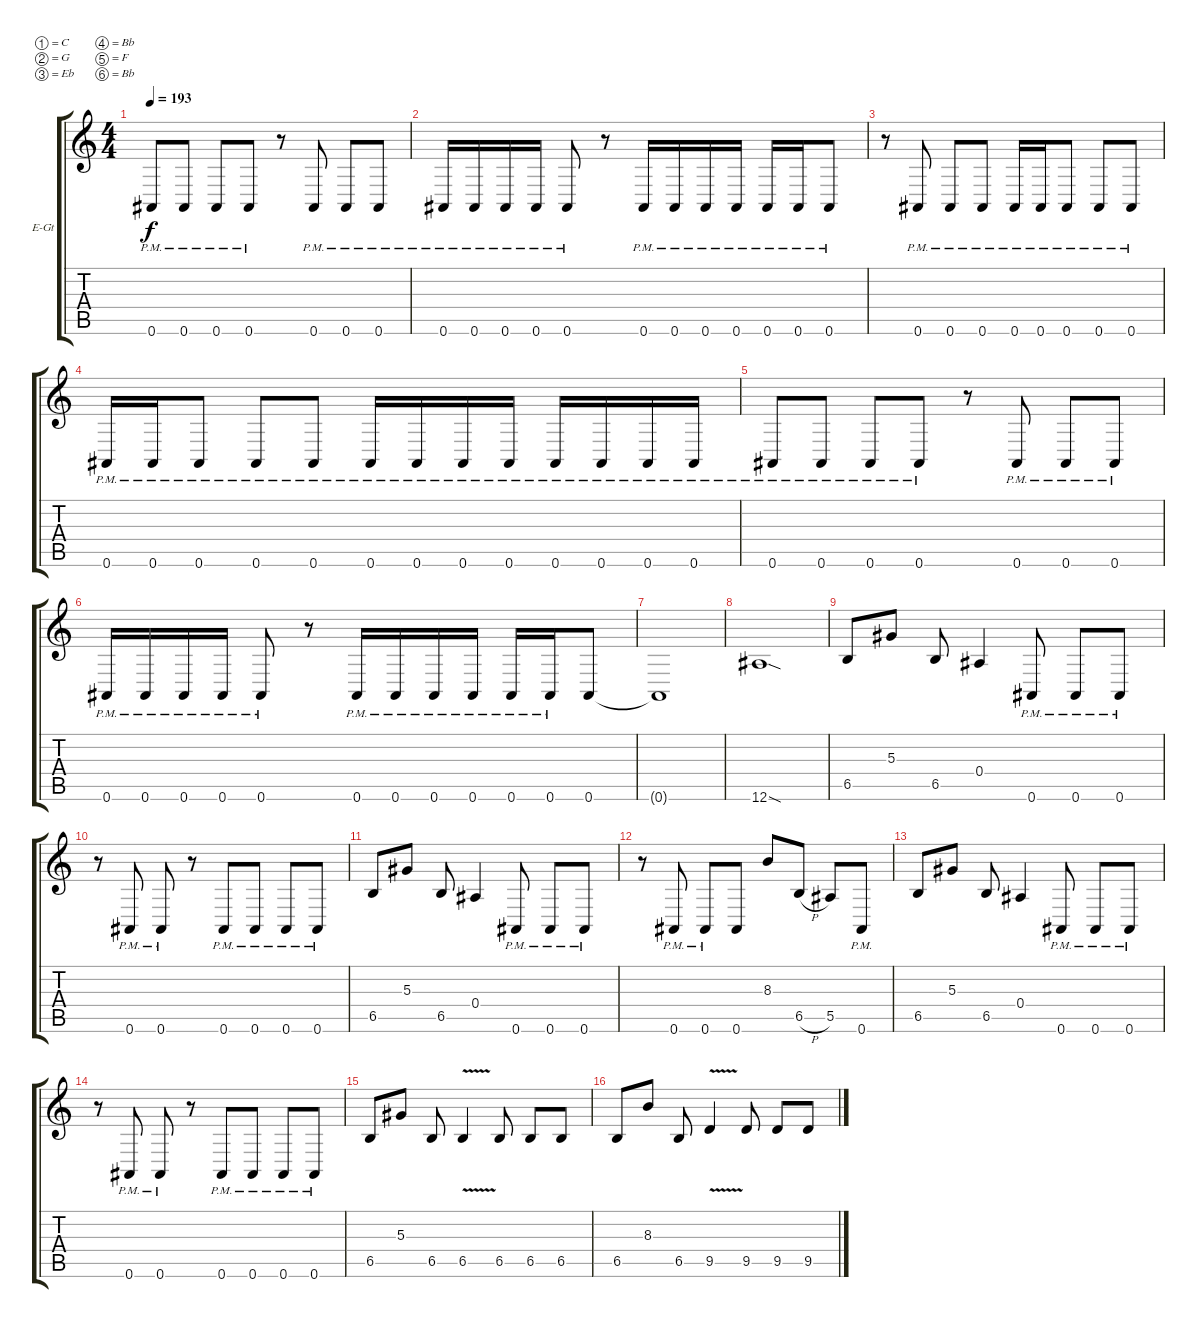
\bracketExtendMode groupsimilarinstruments
\firstSystemTrackNameOrientation horizontal
\otherSystemsTrackNameOrientation horizontal
\track ("Curtis Ward" "E-Gt") {instrument distortionguitar}
\staff {score tabs}
\tuning (C4 G3 Eb3 Bb2 F2 Bb1)
\ts (4 4)
\tempo 193
\clef g2
\ks c
0.6{pm}.8{dy f} 0.6{pm}.8 0.6{pm}.8 0.6{pm}.8 r.8 0.6{pm}.8 0.6{pm}.8 0.6{pm}.8 |
0.6{pm}.16 0.6{pm}.16 0.6{pm}.16 0.6{pm}.16 0.6{pm}.8 r.8 0.6{pm}.16 0.6{pm}.16 0.6{pm}.16 0.6{pm}.16 0.6{pm}.16 0.6{pm}.16 0.6{pm}.8 |
r.8 0.6{pm}.8 0.6{pm}.8 0.6{pm}.8 0.6{pm}.16 0.6{pm}.16 0.6{pm}.8 0.6{pm}.8 0.6{pm}.8 |
0.6{pm}.16 0.6{pm}.16 0.6{pm}.8 0.6{pm}.8 0.6{pm}.8 0.6{pm}.16 0.6{pm}.16 0.6{pm}.16 0.6{pm}.16 0.6{pm}.16 0.6{pm}.16 0.6{pm}.16 0.6{pm}.16 |
0.6{pm}.8 0.6{pm}.8 0.6{pm}.8 0.6{pm}.8 r.8 0.6{pm}.8 0.6{pm}.8 0.6{pm}.8 |
0.6{pm}.16 0.6{pm}.16 0.6{pm}.16 0.6{pm}.16 0.6{pm}.8 r.8 0.6{pm}.16 0.6{pm}.16 0.6{pm}.16 0.6{pm}.16 0.6{pm}.16 0.6{pm}.16 0.6.8 |
0.6{t}.1 |
12.6{sod}.1 |
6.5.8 5.3.8 6.5.8 0.4.4 0.6{pm}.8 0.6{pm}.8 0.6{pm}.8 |
r.8 0.6{pm}.8 0.6{pm}.8 r.8 0.6{pm}.8 0.6{pm}.8 0.6{pm}.8 0.6{pm}.8 |
6.5.8 5.3.8 6.5.8 0.4.4 0.6{pm}.8 0.6{pm}.8 0.6{pm}.8 |
r.8 0.6{pm}.8 0.6{pm}.8 0.6.8 8.3.8 6.5{h}.8 5.5.8 0.6{pm}.8 |
6.5.8 5.3.8 6.5.8 0.4.4 0.6{pm}.8 0.6{pm}.8 0.6{pm}.8 |
r.8 0.6{pm}.8 0.6{pm}.8 r.8 0.6{pm}.8 0.6{pm}.8 0.6{pm}.8 0.6{pm}.8 |
6.5.8 5.3.8 6.5.8 6.5{v}.4 6.5.8 6.5.8 6.5.8 |
6.5.8 8.3.8 6.5.8 9.5{v}.4 9.5.8 9.5.8 9.5.8
